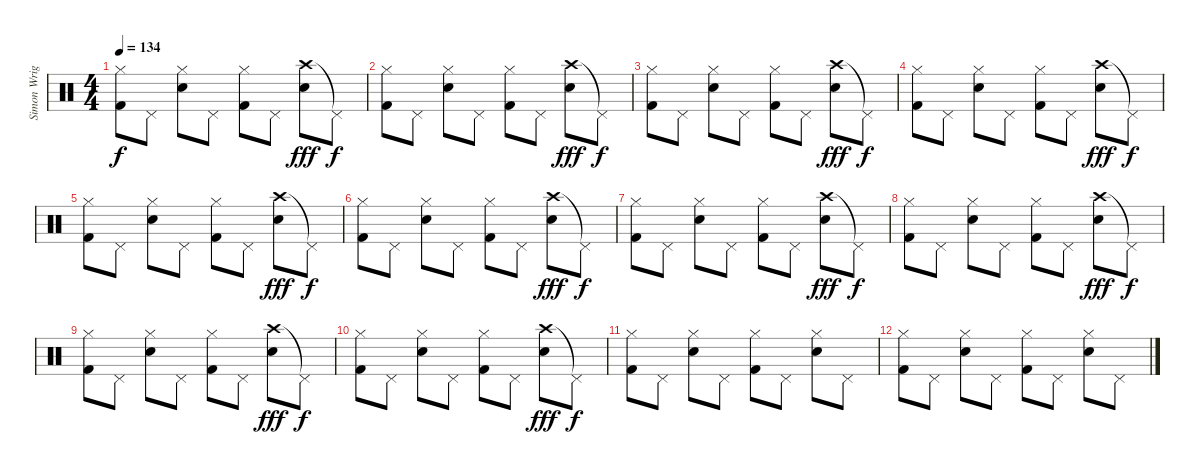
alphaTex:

\track ("Simon Wright" "Simon Wrig") {instrument percussion}
\staff {score}
\articulation defaults
\ts (4 4)
\tempo 134
\clef neutral
\ks c
("Hi-Hat (closed)" "Kick (hit) 2").8{dy f} "Pedal Hi-Hat (hit)".8 ("Hi-Hat (closed)" "Snare (hit) 2").8 "Pedal Hi-Hat (hit)".8 ("Hi-Hat (closed)" "Kick (hit) 2").8 "Pedal Hi-Hat (hit)".8 ("Crash high (hit)" "Snare (hit) 2").8{dy fff} "Pedal Hi-Hat (hit)"{t}.8{dy f} |
("Hi-Hat (closed)" "Kick (hit) 2").8 "Pedal Hi-Hat (hit)".8 ("Hi-Hat (closed)" "Snare (hit) 2").8 "Pedal Hi-Hat (hit)".8 ("Hi-Hat (closed)" "Kick (hit) 2").8 "Pedal Hi-Hat (hit)".8 ("Crash high (hit)" "Snare (hit) 2").8{dy fff} "Pedal Hi-Hat (hit)"{t}.8{dy f} |
("Hi-Hat (closed)" "Kick (hit) 2").8 "Pedal Hi-Hat (hit)".8 ("Hi-Hat (closed)" "Snare (hit) 2").8 "Pedal Hi-Hat (hit)".8 ("Hi-Hat (closed)" "Kick (hit) 2").8 "Pedal Hi-Hat (hit)".8 ("Crash high (hit)" "Snare (hit) 2").8{dy fff} "Pedal Hi-Hat (hit)"{t}.8{dy f} |
("Hi-Hat (closed)" "Kick (hit) 2").8 "Pedal Hi-Hat (hit)".8 ("Hi-Hat (closed)" "Snare (hit) 2").8 "Pedal Hi-Hat (hit)".8 ("Hi-Hat (closed)" "Kick (hit) 2").8 "Pedal Hi-Hat (hit)".8 ("Crash high (hit)" "Snare (hit) 2").8{dy fff} "Pedal Hi-Hat (hit)"{t}.8{dy f} |
("Hi-Hat (closed)" "Kick (hit) 2").8 "Pedal Hi-Hat (hit)".8 ("Hi-Hat (closed)" "Snare (hit) 2").8 "Pedal Hi-Hat (hit)".8 ("Hi-Hat (closed)" "Kick (hit) 2").8 "Pedal Hi-Hat (hit)".8 ("Crash high (hit)" "Snare (hit) 2").8{dy fff} "Pedal Hi-Hat (hit)"{t}.8{dy f} |
("Hi-Hat (closed)" "Kick (hit) 2").8 "Pedal Hi-Hat (hit)".8 ("Hi-Hat (closed)" "Snare (hit) 2").8 "Pedal Hi-Hat (hit)".8 ("Hi-Hat (closed)" "Kick (hit) 2").8 "Pedal Hi-Hat (hit)".8 ("Crash high (hit)" "Snare (hit) 2").8{dy fff} "Pedal Hi-Hat (hit)"{t}.8{dy f} |
("Hi-Hat (closed)" "Kick (hit) 2").8 "Pedal Hi-Hat (hit)".8 ("Hi-Hat (closed)" "Snare (hit) 2").8 "Pedal Hi-Hat (hit)".8 ("Hi-Hat (closed)" "Kick (hit) 2").8 "Pedal Hi-Hat (hit)".8 ("Crash high (hit)" "Snare (hit) 2").8{dy fff} "Pedal Hi-Hat (hit)"{t}.8{dy f} |
("Hi-Hat (closed)" "Kick (hit) 2").8 "Pedal Hi-Hat (hit)".8 ("Hi-Hat (closed)" "Snare (hit) 2").8 "Pedal Hi-Hat (hit)".8 ("Hi-Hat (closed)" "Kick (hit) 2").8 "Pedal Hi-Hat (hit)".8 ("Crash high (hit)" "Snare (hit) 2").8{dy fff} "Pedal Hi-Hat (hit)"{t}.8{dy f} |
("Hi-Hat (closed)" "Kick (hit) 2").8 "Pedal Hi-Hat (hit)".8 ("Hi-Hat (closed)" "Snare (hit) 2").8 "Pedal Hi-Hat (hit)".8 ("Hi-Hat (closed)" "Kick (hit) 2").8 "Pedal Hi-Hat (hit)".8 ("Crash high (hit)" "Snare (hit) 2").8{dy fff} "Pedal Hi-Hat (hit)"{t}.8{dy f} |
("Hi-Hat (closed)" "Kick (hit) 2").8 "Pedal Hi-Hat (hit)".8 ("Hi-Hat (closed)" "Snare (hit) 2").8 "Pedal Hi-Hat (hit)".8 ("Hi-Hat (closed)" "Kick (hit) 2").8 "Pedal Hi-Hat (hit)".8 ("Crash high (hit)" "Snare (hit) 2").8{dy fff} "Pedal Hi-Hat (hit)"{t}.8{dy f} |
("Hi-Hat (closed)" "Kick (hit) 2").8{volume 0} "Pedal Hi-Hat (hit)".8 ("Hi-Hat (closed)" "Snare (hit) 2").8 "Pedal Hi-Hat (hit)".8 ("Hi-Hat (closed)" "Kick (hit) 2").8 "Pedal Hi-Hat (hit)".8 ("Hi-Hat (closed)" "Snare (hit) 2").8 "Pedal Hi-Hat (hit)".8 |
("Hi-Hat (closed)" "Kick (hit) 2").8 "Pedal Hi-Hat (hit)".8 ("Hi-Hat (closed)" "Snare (hit) 2").8 "Pedal Hi-Hat (hit)".8 ("Hi-Hat (closed)" "Kick (hit) 2").8 "Pedal Hi-Hat (hit)".8 ("Hi-Hat (closed)" "Snare (hit) 2").8 "Pedal Hi-Hat (hit)".8
